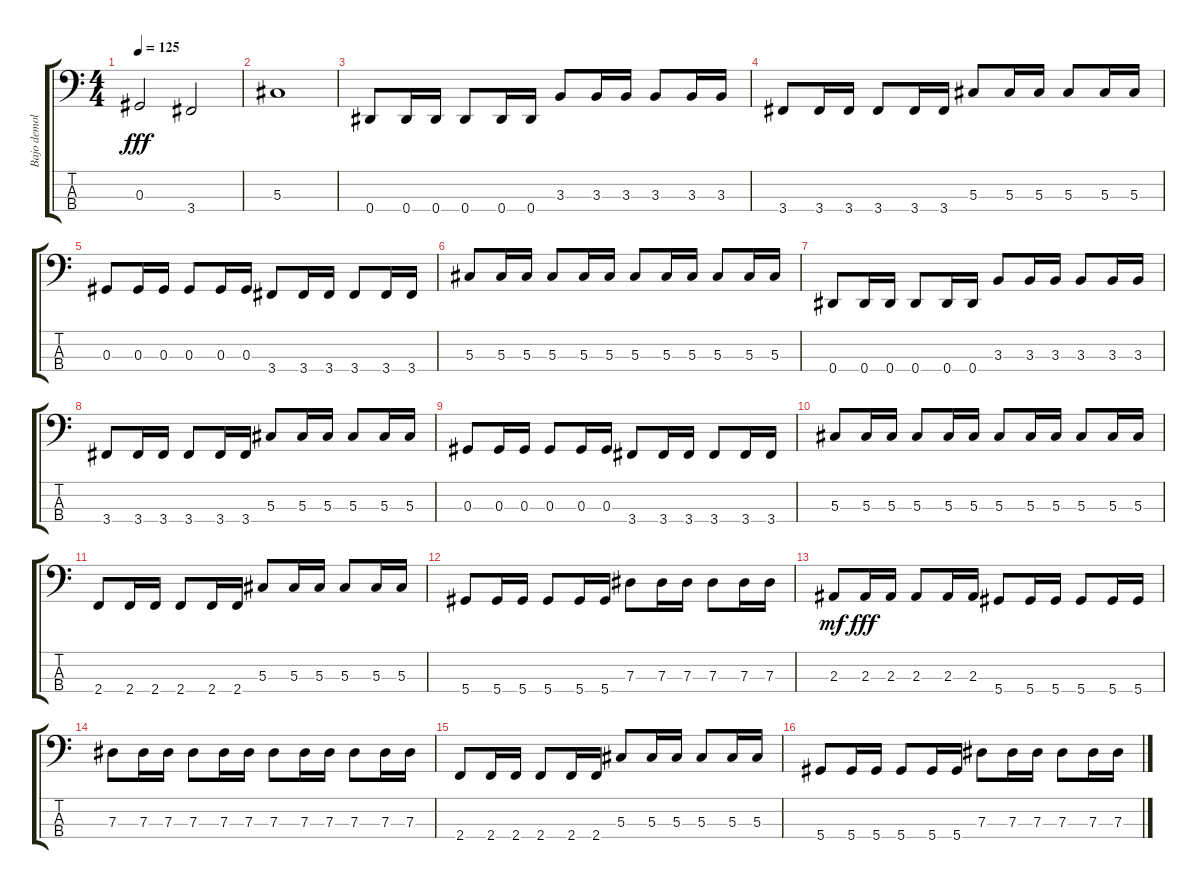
\track ("Bajo demoledor" "Bajo demol") {instrument electricbassfinger}
\staff {score tabs}
\tuning (Gb2 Db2 Ab1 Eb1) {hide}
\ts (4 4)
\tempo 125
\clef f4
\ks c
0.3.2{dy fff} 3.4.2 |
5.3.1 |
0.4.8 0.4.16 0.4.16 0.4.8 0.4.16 0.4.16 3.3.8 3.3.16 3.3.16 3.3.8 3.3.16 3.3.16 |
3.4.8 3.4.16 3.4.16 3.4.8 3.4.16 3.4.16 5.3.8 5.3.16 5.3.16 5.3.8 5.3.16 5.3.16 |
0.3.8 0.3.16 0.3.16 0.3.8 0.3.16 0.3.16 3.4.8 3.4.16 3.4.16 3.4.8 3.4.16 3.4.16 |
5.3.8 5.3.16 5.3.16 5.3.8 5.3.16 5.3.16 5.3.8 5.3.16 5.3.16 5.3.8 5.3.16 5.3.16 |
0.4.8 0.4.16 0.4.16 0.4.8 0.4.16 0.4.16 3.3.8 3.3.16 3.3.16 3.3.8 3.3.16 3.3.16 |
3.4.8 3.4.16 3.4.16 3.4.8 3.4.16 3.4.16 5.3.8 5.3.16 5.3.16 5.3.8 5.3.16 5.3.16 |
0.3.8 0.3.16 0.3.16 0.3.8 0.3.16 0.3.16 3.4.8 3.4.16 3.4.16 3.4.8 3.4.16 3.4.16 |
5.3.8 5.3.16 5.3.16 5.3.8 5.3.16 5.3.16 5.3.8 5.3.16 5.3.16 5.3.8 5.3.16 5.3.16 |
2.4.8 2.4.16 2.4.16 2.4.8 2.4.16 2.4.16 5.3.8 5.3.16 5.3.16 5.3.8 5.3.16 5.3.16 |
5.4.8 5.4.16 5.4.16 5.4.8 5.4.16 5.4.16 7.3.8 7.3.16 7.3.16 7.3.8 7.3.16 7.3.16 |
2.3.8{dy mf} 2.3.16{dy fff} 2.3.16 2.3.8 2.3.16 2.3.16 5.4.8 5.4.16 5.4.16 5.4.8 5.4.16 5.4.16 |
7.3.8 7.3.16 7.3.16 7.3.8 7.3.16 7.3.16 7.3.8 7.3.16 7.3.16 7.3.8 7.3.16 7.3.16 |
2.4.8 2.4.16 2.4.16 2.4.8 2.4.16 2.4.16 5.3.8 5.3.16 5.3.16 5.3.8 5.3.16 5.3.16 |
5.4.8 5.4.16 5.4.16 5.4.8 5.4.16 5.4.16 7.3.8 7.3.16 7.3.16 7.3.8 7.3.16 7.3.16
